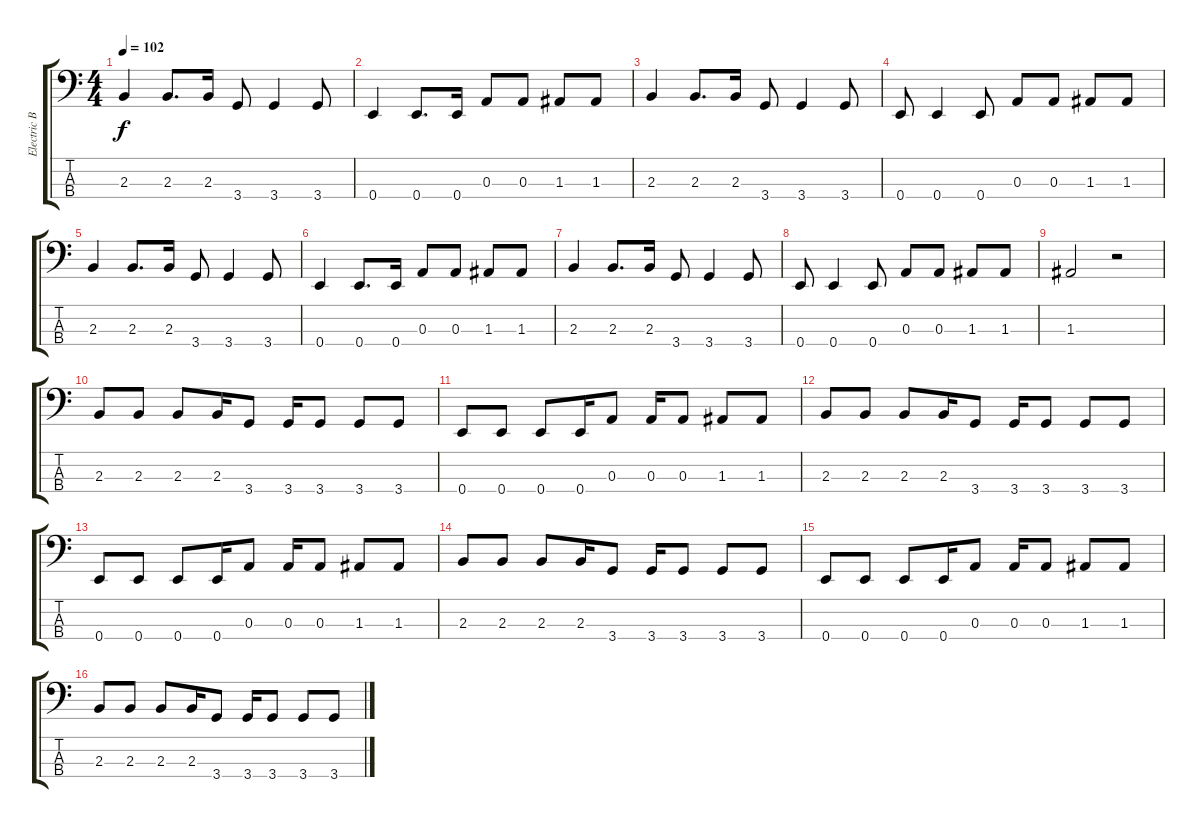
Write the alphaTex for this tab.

\track ("Electric Bass" "Electric B") {instrument electricbassfinger}
\staff {score tabs}
\tuning (G2 D2 A1 E1) {hide}
\ts (4 4)
\tempo 102
\clef f4
\ks c
2.3.4{dy f} 2.3.8{d} 2.3.16 3.4.8 3.4.4 3.4.8 |
0.4.4 0.4.8{d} 0.4.16 0.3.8 0.3.8 1.3.8 1.3.8 |
2.3.4 2.3.8{d} 2.3.16 3.4.8 3.4.4 3.4.8 |
0.4.8 0.4.4 0.4.8 0.3.8 0.3.8 1.3.8 1.3.8 |
2.3.4 2.3.8{d} 2.3.16 3.4.8 3.4.4 3.4.8 |
0.4.4 0.4.8{d} 0.4.16 0.3.8 0.3.8 1.3.8 1.3.8 |
2.3.4 2.3.8{d} 2.3.16 3.4.8 3.4.4 3.4.8 |
0.4.8 0.4.4 0.4.8 0.3.8 0.3.8 1.3.8 1.3.8 |
1.3.2 r.2 |
2.3.8 2.3.8 2.3.8 2.3.16 3.4.8 3.4.16 3.4.8 3.4.8 3.4.8 |
0.4.8 0.4.8 0.4.8 0.4.16 0.3.8 0.3.16 0.3.8 1.3.8 1.3.8 |
2.3.8 2.3.8 2.3.8 2.3.16 3.4.8 3.4.16 3.4.8 3.4.8 3.4.8 |
0.4.8 0.4.8 0.4.8 0.4.16 0.3.8 0.3.16 0.3.8 1.3.8 1.3.8 |
2.3.8 2.3.8 2.3.8 2.3.16 3.4.8 3.4.16 3.4.8 3.4.8 3.4.8 |
0.4.8 0.4.8 0.4.8 0.4.16 0.3.8 0.3.16 0.3.8 1.3.8 1.3.8 |
2.3.8 2.3.8 2.3.8 2.3.16 3.4.8 3.4.16 3.4.8 3.4.8 3.4.8
